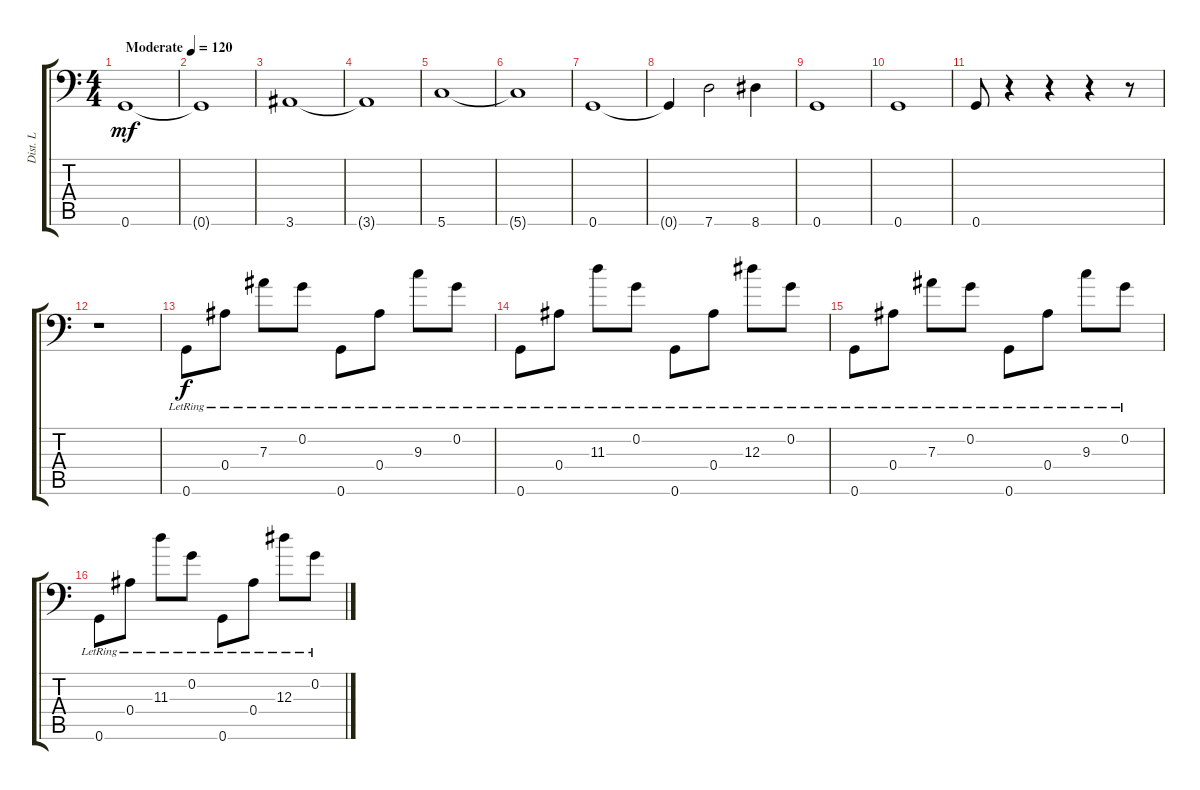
\track ("Dist. L" "Dist. L") {instrument guitarharmonics}
\staff {score tabs}
\tuning (C4 G3 Eb3 Bb2 F2 G1) {hide}
\ts (4 4)
\tempo (120 "Moderate")
\clef f4
\ks c
0.6.1{dy mf instrument guitarharmonics} |
0.6{t}.1 |
3.6.1 |
3.6{t}.1 |
5.6.1 |
5.6{t}.1 |
0.6.1 |
0.6{t}.4 7.6.2 8.6.4 |
0.6.1 |
0.6.1 |
0.6.8 r.4 r.4 r.4 r.8 |
r.1 |
0.6{lr}.8{dy f} 0.4{lr}.8 7.3{lr}.8 0.2{lr}.8 0.6{lr}.8 0.4{lr}.8 9.3{lr}.8 0.2{lr}.8 |
0.6{lr}.8 0.4{lr}.8 11.3{lr}.8 0.2{lr}.8 0.6{lr}.8 0.4{lr}.8 12.3{lr}.8 0.2{lr}.8 |
0.6{lr}.8 0.4{lr}.8 7.3{lr}.8 0.2{lr}.8 0.6{lr}.8 0.4{lr}.8 9.3{lr}.8 0.2{lr}.8 |
0.6{lr}.8 0.4{lr}.8 11.3{lr}.8 0.2{lr}.8 0.6{lr}.8 0.4{lr}.8 12.3{lr}.8 0.2{lr}.8
